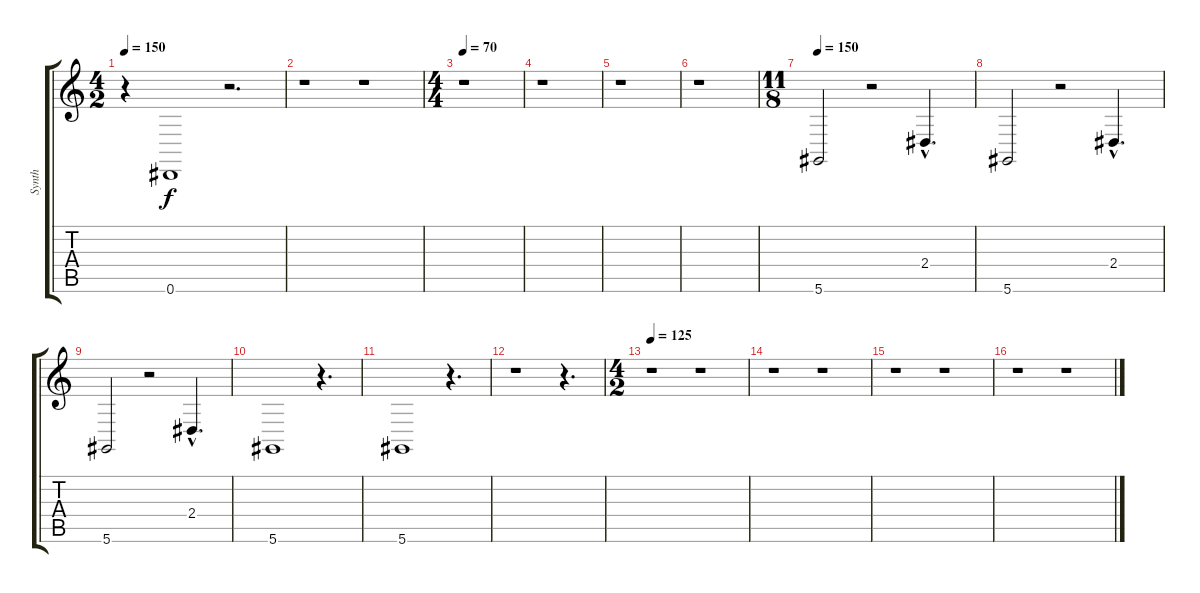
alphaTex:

\track ("Synth" "Synth") {instrument gunshot}
\staff {score tabs}
\tuning (Eb4 Bb3 Gb3 Db3 Ab2 Eb2) {hide}
\ts (4 2)
\tempo 150
\clef g2
\ks c
r.4{dy f} 0.6.1 r.2{d} |
r.1 r.1 |
\ts (4 4)
\tempo 70
r.1 |
r.1 |
r.1 |
r.1 |
\ts (11 8)
\tempo 115
\tempo 150
5.6.2 r.2 2.4{hac}.4{d} |
5.6.2 r.2 2.4{hac}.4{d} |
5.6.2 r.2 2.4{hac}.4{d} |
5.6.1 r.4{d} |
5.6.1 r.4{d} |
r.1 r.4{d} |
\ts (4 2)
\tempo 125
r.1 r.1 |
r.1 r.1 |
r.1 r.1 |
r.1 r.1
